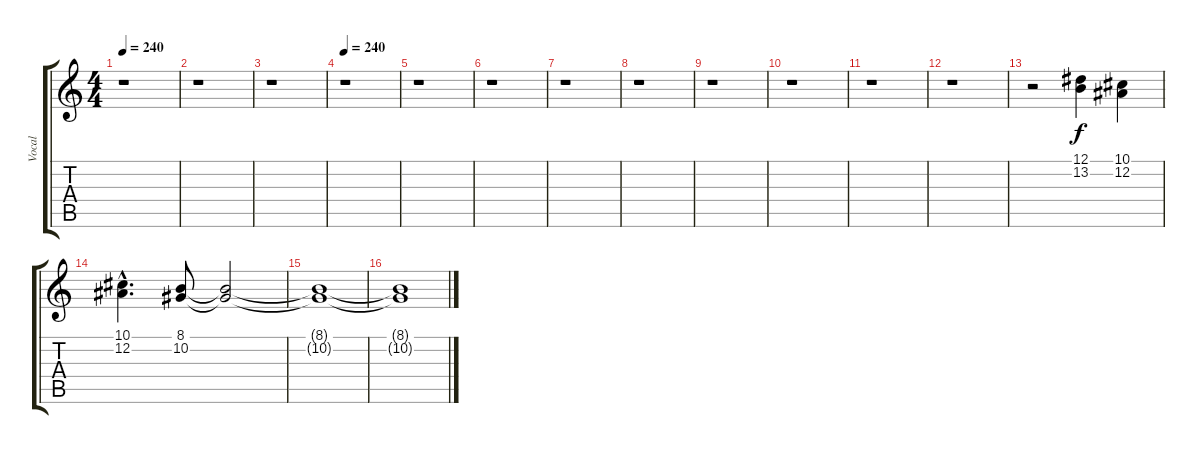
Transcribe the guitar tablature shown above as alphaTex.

\track ("Vocal" "Vocal") {instrument altosax}
\staff {score tabs}
\tuning (Eb4 Bb3 Gb3 Db3 Ab2 Eb2) {hide}
\ts (4 4)
\tempo 240
\tempo 120
\tempo 240
\clef g2
\ks c
r.1{dy f instrument altosax} |
r.1 |
r.1 |
\tempo 240
r.1 |
r.1 |
r.1 |
r.1 |
r.1 |
r.1 |
r.1 |
r.1 |
r.1 |
r.2 (12.1 13.2).4 (10.1 12.2).4 |
(10.1{hac} 12.2{hac}).4{d} (8.1 10.2).8 (8.1{t} 10.2{t}).2 |
(8.1{t} 10.2{t}).1 |
(8.1{t} 10.2{t}).1
